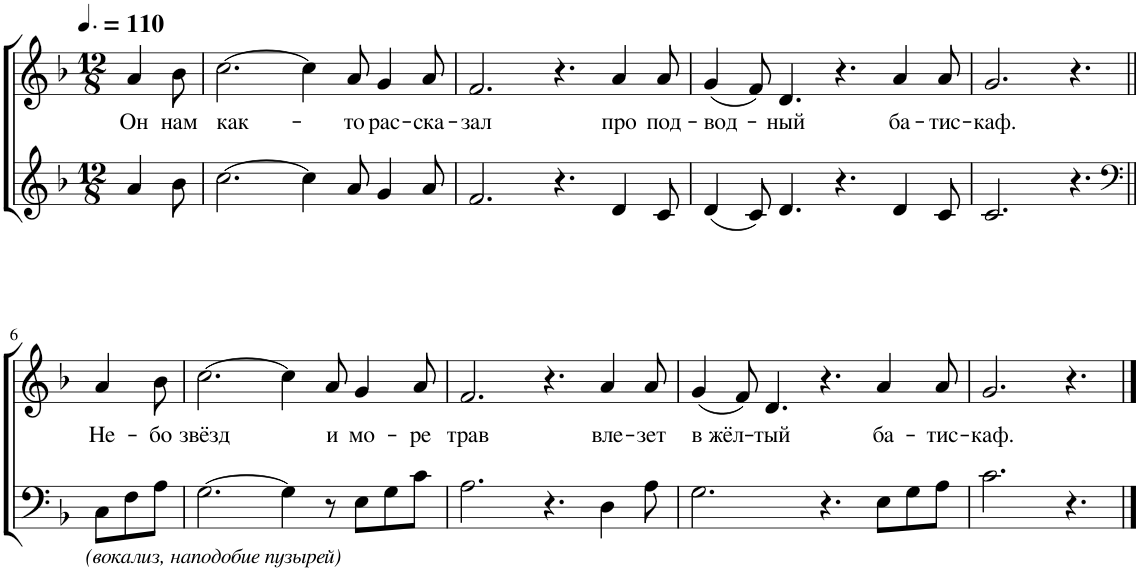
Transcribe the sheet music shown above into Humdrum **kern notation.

**kern	**kern	**text
*part2	*part1	*part1
*staff2	*staff1	*staff1
*I"Голос	*I"Голос	*
*clefG2	*clefG2	*
*Trd12c21	*Trd1c2	*
*k[b-]	*k[b-]	*
*M12/8	*M12/8	*
*MM165	*MM165	*
=1	=1	=1
!	!	!LO:LY:b
4a/	4a/	Он
!	!	!LO:LY:b
8b-\	8b-\	нам
=2	=2	=2
!	!	!LO:LY:b
[2.cc\	[2.cc\	как-
4cc\]	4cc\]	.
!	!	!LO:LY:b
8a/	8a/	-то
!	!	!LO:LY:b
4g/	4g/	рас-
!	!	!LO:LY:b
8a/	8a/	-ска-
=3	=3	=3
!	!	!LO:LY:b
2.f/	2.f/	-зал
4.r	4.r	.
!	!	!LO:LY:b
4d/	4a/	про
!	!	!LO:LY:b
8c/	8a/	под-
=4	=4	=4
!	!	!LO:LY:b
(4d/	(4g/	-вод-
8c/)	8f/)	.
!	!	!LO:LY:b
4.d/	4.d/	-ный
4.r	4.r	.
!	!	!LO:LY:b
4d/	4a/	ба-
!	!	!LO:LY:b
8c/	8a/	-тис-
=5	=5	=5
!	!	!LO:LY:b
2.c/	2.g/	-каф.
4.r	4.r	.
!!LO:LB:g=z
=6||	=6||	=6||
*clefF4	*	*
!LO:TX:b:i:t=(вокализ, наподобие пузырей)	!	!
!	!	!LO:LY:b
8C\L	4a/	Не-
8F\	.	.
!	!	!LO:LY:b
8A\J	8b-\	-бо
=7	=7	=7
!	!	!LO:LY:b
[2.G\	[2.cc\	звёзд
4G\]	4cc\]	.
!	!	!LO:LY:b
8r	8a/	и
!	!	!LO:LY:b
8E\L	4g/	мо-
8G\	.	.
!	!	!LO:LY:b
8c\J	8a/	-ре
=8	=8	=8
!	!	!LO:LY:b
2.A\	2.f/	трав
4.r	4.r	.
!	!	!LO:LY:b
4D\	4a/	вле-
!	!	!LO:LY:b
8A\	8a/	-зет
=9	=9	=9
!	!	!LO:LY:b
2.G\	(4g/	в жёл-
.	8f/)	.
!	!	!LO:LY:b
.	4.d/	-тый
4.r	4.r	.
!	!	!LO:LY:b
8E\L	4a/	ба-
8G\	.	.
!	!	!LO:LY:b
8A\J	8a/	-тис-
=10	=10	=10
!	!	!LO:LY:b
2.c\	2.g/	-каф.
4.r	4.r	.
==	==	==
*-	*-	*-
